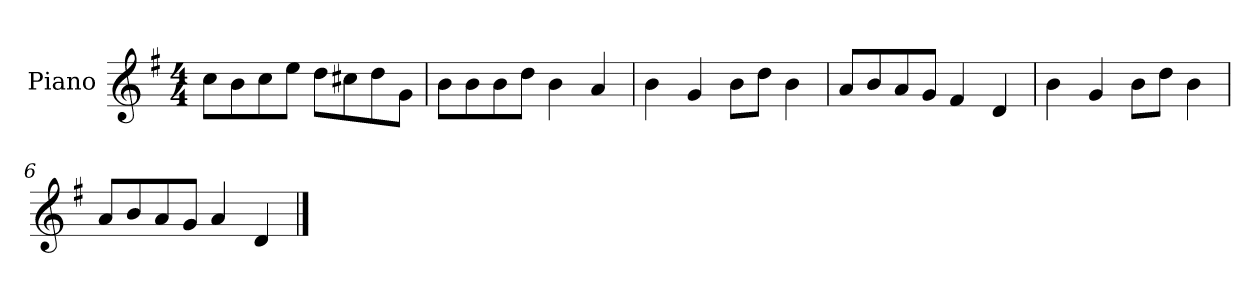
**kern
*part1
*staff1
*I"Piano
*I'P-no
*clefG2
*k[f#]
*M4/4
*MM90
=1
8cc\L
8b\
8cc\
8ee\J
8dd\L
8cc#X\
8dd\
8g\J
=2
8b\L
8b\
8b\
8dd\J
4b\
4a/
=3
4b\
4g/
8b\L
8dd\J
4b\
=4
8a/L
8b/
8a/
8g/J
4f#/
4d/
=5
4b\
4g/
8b\L
8dd\J
4b\
=6
8a/L
8b/
8a/
8g/J
4a/
4d/
==
*-
